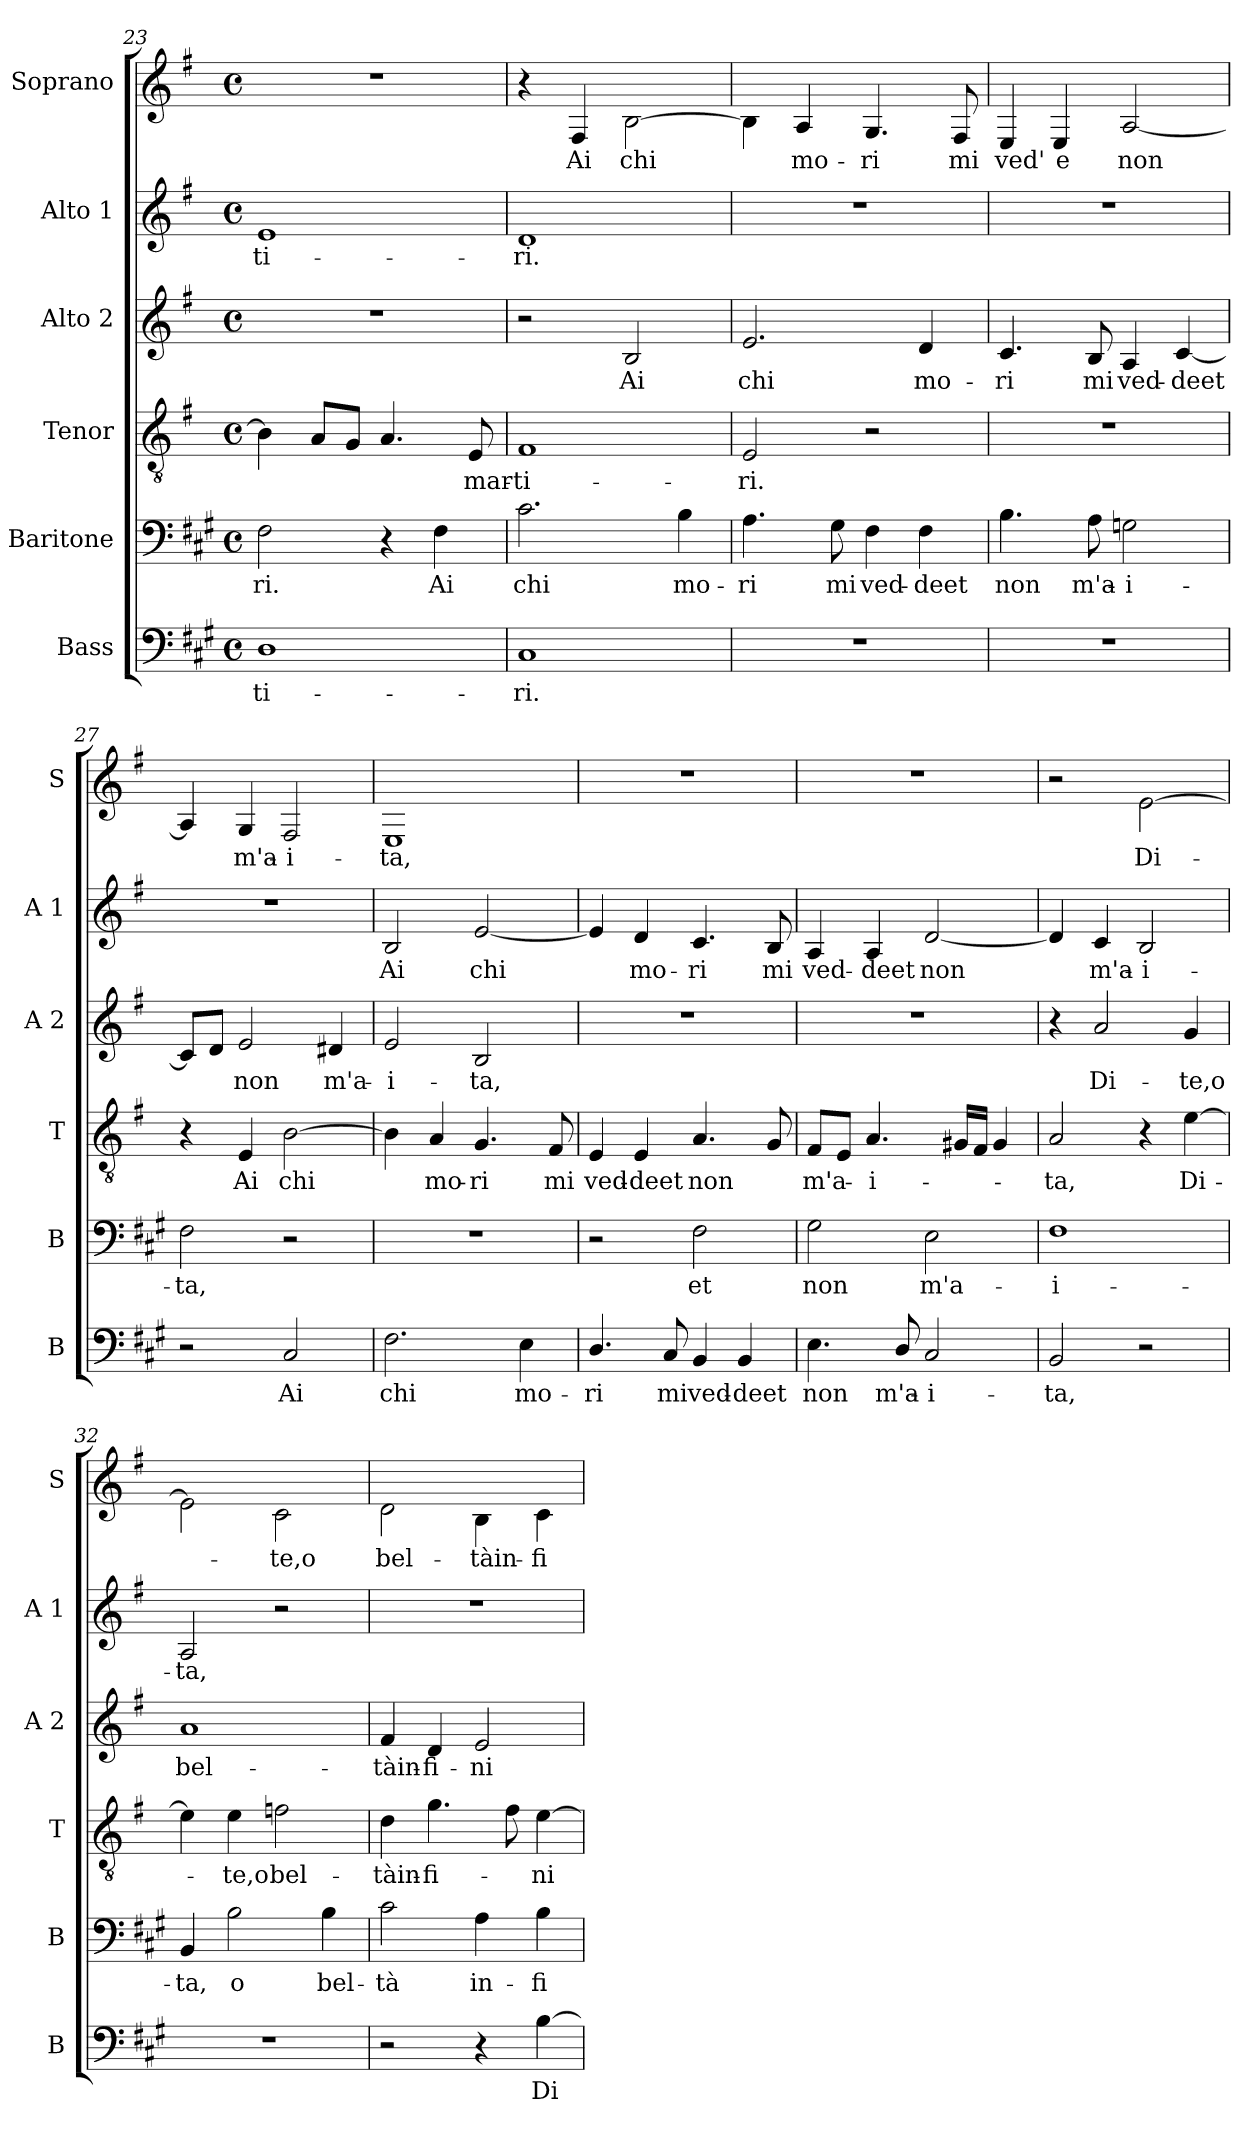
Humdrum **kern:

**kern	**text	**kern	**text	**kern	**text	**kern	**text	**kern	**text	**kern	**text
*part6	*part6	*part5	*part5	*part4	*part4	*part3	*part3	*part2	*part2	*part1	*part1
*staff6	*staff6	*staff5	*staff5	*staff4	*staff4	*staff3	*staff3	*staff2	*staff2	*staff1	*staff1
*I"Bass	*	*I"Baritone	*	*I"Tenor	*	*I"Alto 2	*	*I"Alto 1	*	*I"Soprano	*
*I'B	*	*I'B	*	*I'T	*	*I'A 2	*	*I'A 1	*	*I'S	*
*clefF4	*	*clefF4	*	*clefGv2	*	*clefG2	*	*clefG2	*	*clefG2	*
*ITrd1c2	*	*ITrd1c2	*	*	*	*	*	*	*	*ITrd-7c-12	*
*k[f#]	*	*k[f#]	*	*k[f#]	*	*k[f#]	*	*k[f#]	*	*k[f#]	*
*G:	*	*G:	*	*G:	*	*G:	*	*G:	*	*G:	*
*M4/4	*	*M4/4	*	*M4/4	*	*M4/4	*	*M4/4	*	*M4/4	*
*met(c)	*	*met(c)	*	*met(c)	*	*met(c)	*	*met(c)	*	*met(c)	*
=23	=23	=23	=23	=23	=23	=23	=23	=23	=23	=23	=23
1C	-ti-	2E\	-ri.	4B\]	.	1r	.	1e	-ti-	1r	.
.	.	.	.	8A/L	.	.	.	.	.	.	.
.	.	.	.	8G/J	.	.	.	.	.	.	.
.	.	4r	.	4.A/	.	.	.	.	.	.	.
.	.	4E\	Ai	.	.	.	.	.	.	.	.
.	.	.	.	8E/	mar-	.	.	.	.	.	.
=24	=24	=24	=24	=24	=24	=24	=24	=24	=24	=24	=24
1BB	-ri.	2.B\	chi	1F#	-ti-	2r	.	1d	-ri.	4r	.
.	.	.	.	.	.	.	.	.	.	4f#/	Ai
.	.	.	.	.	.	2B/	Ai	.	.	[2b\	chi
.	.	4A\	mo-	.	.	.	.	.	.	.	.
=25	=25	=25	=25	=25	=25	=25	=25	=25	=25	=25	=25
1r	.	4.G\	-ri	2E/	-ri.	2.e/	chi	1r	.	4b\]	.
.	.	.	.	.	.	.	.	.	.	4a/	mo-
.	.	8F#\	mi	.	.	.	.	.	.	.	.
.	.	4E\	ved-	2r	.	.	.	.	.	4.g/	-ri
.	.	4E\	-deet	.	.	4d/	mo-	.	.	.	.
.	.	.	.	.	.	.	.	.	.	8f#/	mi
!!LO:LB:g=z
=26	=26	=26	=26	=26	=26	=26	=26	=26	=26	=26	=26
1r	.	4.A\	non	1r	.	4.c/	-ri	1r	.	4e/	ved'
.	.	.	.	.	.	.	.	.	.	4e/	e
.	.	8G\	m'a-	.	.	8B/	mi	.	.	.	.
.	.	2Fn\	-i-	.	.	4A/	ved-	.	.	[2a/	non
.	.	.	.	.	.	[4c/	-deet	.	.	.	.
=27	=27	=27	=27	=27	=27	=27	=27	=27	=27	=27	=27
2r	.	2E\	-ta,	4r	.	8c/L]	.	1r	.	4a/]	.
.	.	.	.	.	.	8d/J	.	.	.	.	.
.	.	.	.	4E/	Ai	2e/	non	.	.	4g/	m'a-
2BB/	Ai	2r	.	[2B\	chi	.	.	.	.	2f#/	-i-
.	.	.	.	.	.	4d#X/	m'a-	.	.	.	.
=28	=28	=28	=28	=28	=28	=28	=28	=28	=28	=28	=28
2.E\	chi	1r	.	4B\]	.	2e/	-i-	2B/	Ai	1e	-ta,
.	.	.	.	4A/	mo-	.	.	.	.	.	.
.	.	.	.	4.G/	-ri	2B/	-ta,	[2e/	chi	.	.
4D\	mo-	.	.	.	.	.	.	.	.	.	.
.	.	.	.	8F#/	mi	.	.	.	.	.	.
=29	=29	=29	=29	=29	=29	=29	=29	=29	=29	=29	=29
4.C/	-ri	2r	.	4E/	ved-	1r	.	4e/]	.	1r	.
.	.	.	.	4E/	-deet	.	.	4d/	mo-	.	.
8BB/	mi	.	.	.	.	.	.	.	.	.	.
4AA/	ved-	2E\	et	4.A/	non	.	.	4.c/	-ri	.	.
4AA/	-deet	.	.	.	.	.	.	.	.	.	.
.	.	.	.	8G/	.	.	.	8B/	mi	.	.
=30	=30	=30	=30	=30	=30	=30	=30	=30	=30	=30	=30
4.D\	non	2F#\	non	8F#/L	m'a-	1r	.	4A/	ved-	1r	.
.	.	.	.	8E/J	.	.	.	.	.	.	.
.	.	.	.	4.A/	-i-	.	.	4A/	-deet	.	.
8C/	m'a-	.	.	.	.	.	.	.	.	.	.
2BB/	-i-	2D\	m'a-	.	.	.	.	[2d/	non	.	.
.	.	.	.	16G#X/LL	.	.	.	.	.	.	.
.	.	.	.	16F#/JJ	.	.	.	.	.	.	.
.	.	.	.	4G#/	.	.	.	.	.	.	.
!!LO:PB:g=z
=31	=31	=31	=31	=31	=31	=31	=31	=31	=31	=31	=31
2AA/	-ta,	1E	-i-	2A/	-ta,	4r	.	4d/]	.	2r	.
.	.	.	.	.	.	2a/	Di-	4c/	m'a-	.	.
2r	.	.	.	4r	.	.	.	2B/	-i-	[2ee\	Di-
.	.	.	.	[4e\	Di-	4g/	-te,o	.	.	.	.
=32	=32	=32	=32	=32	=32	=32	=32	=32	=32	=32	=32
1r	.	4AA/	-ta,	4e\]	.	1a	bel-	2A/	-ta,	2ee\]	.
.	.	2A\	o	4e\	-te,o	.	.	.	.	.	.
.	.	.	.	2fn\	bel-	.	.	2r	.	2cc\	-te,o
.	.	4A\	bel-	.	.	.	.	.	.	.	.
=33	=33	=33	=33	=33	=33	=33	=33	=33	=33	=33	=33
2r	.	2B\	-tà	4d\	-tàin-	4f#/	-tàin-	1r	.	2dd\	bel-
.	.	.	.	4.g\	-fi-	4d/	-fi-	.	.	.	.
4r	.	4G\	in-	.	.	2e/	-ni-	.	.	4b\	-tàin-
.	.	.	.	8f#\	.	.	.	.	.	.	.
[4A\	Di-	4A\	-fi-	[4e\	-ni-	.	.	.	.	4cc\	-fi-
=	=	=	=	=	=	=	=	=	=	=	=
*-	*-	*-	*-	*-	*-	*-	*-	*-	*-	*-	*-
